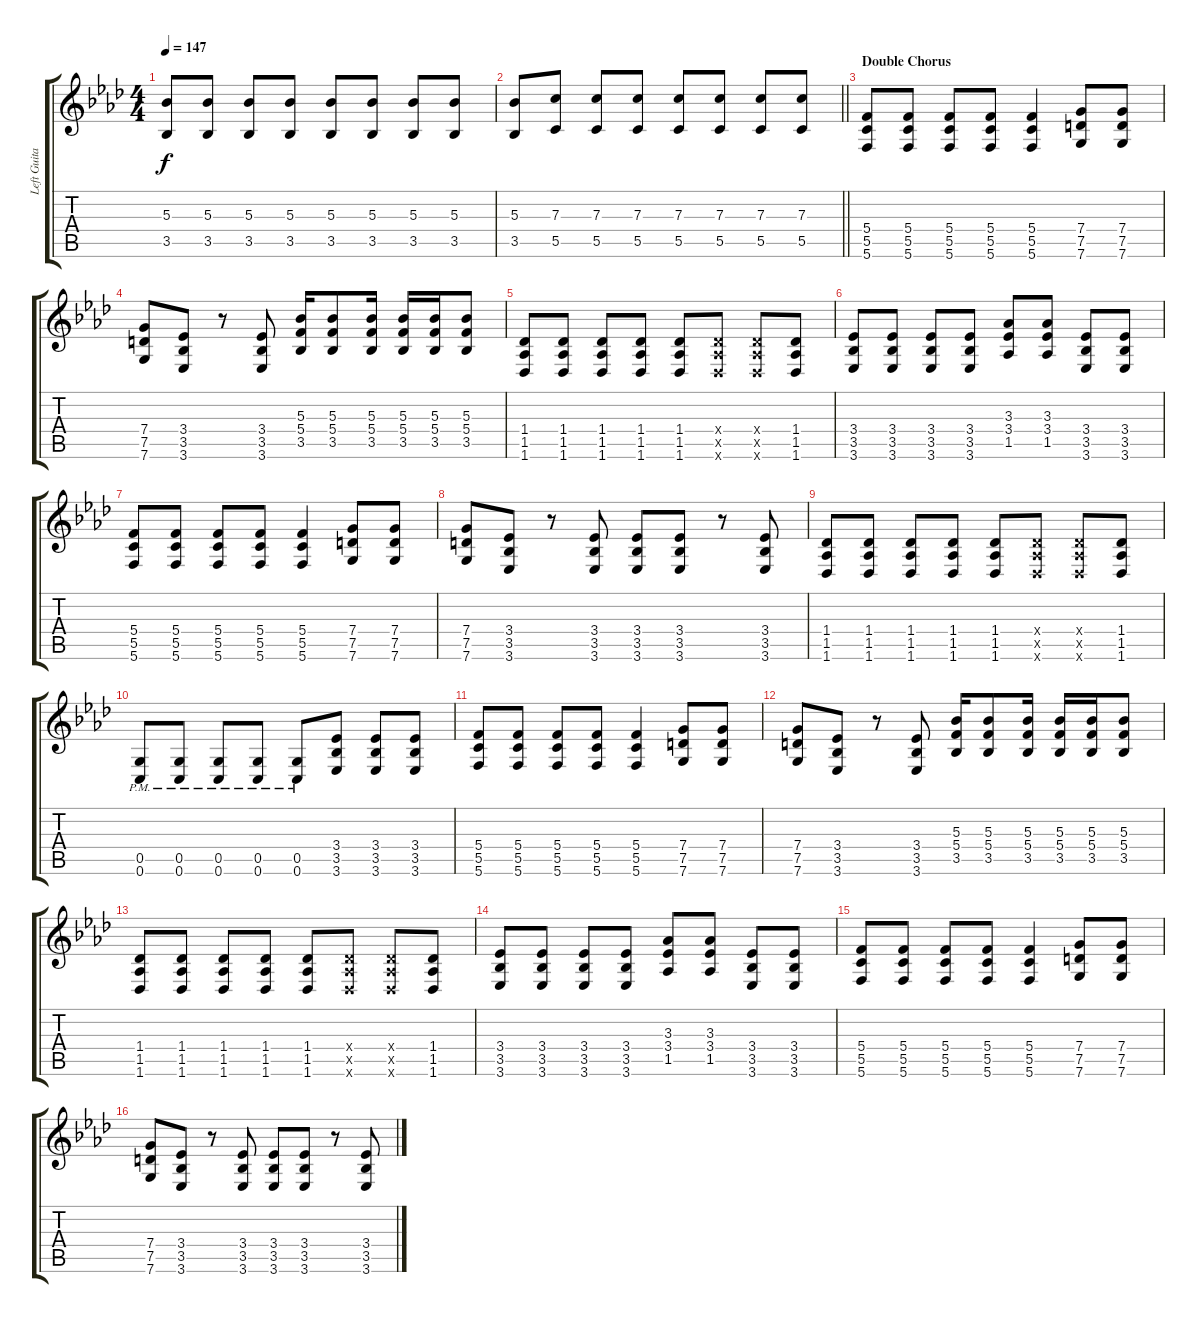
\track ("Left Guitar" "Left Guita") {instrument overdrivenguitar}
\staff {score tabs}
\tuning (D4 A3 F3 C3 G2 C2) {hide}
\ts (4 4)
\tempo 147
\clef g2
\ks ab
(5.3 3.5).8{dy f} (5.3 3.5).8 (5.3 3.5).8 (5.3 3.5).8 (5.3 3.5).8 (5.3 3.5).8 (5.3 3.5).8 (5.3 3.5).8 |
\barLineRight lightlight
(5.3 3.5).8 (7.3 5.5).8 (7.3 5.5).8 (7.3 5.5).8 (7.3 5.5).8 (7.3 5.5).8 (7.3 5.5).8 (7.3 5.5).8 |
\section ("" "Double Chorus")
(5.4 5.5 5.6).8 (5.4 5.5 5.6).8 (5.4 5.5 5.6).8 (5.4 5.5 5.6).8 (5.4 5.5 5.6).4 (7.4 7.5 7.6).8 (7.4 7.5 7.6).8 |
(7.4 7.5 7.6).8 (3.4 3.5 3.6).8 r.8 (3.4 3.5 3.6).8 (5.3 5.4 3.5).16 (5.3 5.4 3.5).8 (5.3 5.4 3.5).16 (5.3 5.4 3.5).16 (5.3 5.4 3.5).16 (5.3 5.4 3.5).8 |
(1.4 1.5 1.6).8 (1.4 1.5 1.6).8 (1.4 1.5 1.6).8 (1.4 1.5 1.6).8 (1.4 1.5 1.6).8 (1.4{x} 1.5{x} 1.6{x}).8 (1.4{x} 1.5{x} 1.6{x}).8 (1.4 1.5 1.6).8 |
(3.4 3.5 3.6).8 (3.4 3.5 3.6).8 (3.4 3.5 3.6).8 (3.4 3.5 3.6).8 (3.3 3.4 1.5).8 (3.3 3.4 1.5).8 (3.4 3.5 3.6).8 (3.4 3.5 3.6).8 |
(5.4 5.5 5.6).8 (5.4 5.5 5.6).8 (5.4 5.5 5.6).8 (5.4 5.5 5.6).8 (5.4 5.5 5.6).4 (7.4 7.5 7.6).8 (7.4 7.5 7.6).8 |
(7.4 7.5 7.6).8 (3.4 3.5 3.6).8 r.8 (3.4 3.5 3.6).8 (3.4 3.5 3.6).8 (3.4 3.5 3.6).8 r.8 (3.4 3.5 3.6).8 |
(1.4 1.5 1.6).8 (1.4 1.5 1.6).8 (1.4 1.5 1.6).8 (1.4 1.5 1.6).8 (1.4 1.5 1.6).8 (1.4{x} 1.5{x} 1.6{x}).8 (1.4{x} 1.5{x} 1.6{x}).8 (1.4 1.5 1.6).8 |
(0.5{pm} 0.6{pm}).8 (0.5{pm} 0.6{pm}).8 (0.5{pm} 0.6{pm}).8 (0.5{pm} 0.6{pm}).8 (0.5{pm} 0.6{pm}).8 (3.4 3.5 3.6).8 (3.4 3.5 3.6).8 (3.4 3.5 3.6).8 |
(5.4 5.5 5.6).8 (5.4 5.5 5.6).8 (5.4 5.5 5.6).8 (5.4 5.5 5.6).8 (5.4 5.5 5.6).4 (7.4 7.5 7.6).8 (7.4 7.5 7.6).8 |
(7.4 7.5 7.6).8 (3.4 3.5 3.6).8 r.8 (3.4 3.5 3.6).8 (5.3 5.4 3.5).16 (5.3 5.4 3.5).8 (5.3 5.4 3.5).16 (5.3 5.4 3.5).16 (5.3 5.4 3.5).16 (5.3 5.4 3.5).8 |
(1.4 1.5 1.6).8 (1.4 1.5 1.6).8 (1.4 1.5 1.6).8 (1.4 1.5 1.6).8 (1.4 1.5 1.6).8 (1.4{x} 1.5{x} 1.6{x}).8 (1.4{x} 1.5{x} 1.6{x}).8 (1.4 1.5 1.6).8 |
(3.4 3.5 3.6).8 (3.4 3.5 3.6).8 (3.4 3.5 3.6).8 (3.4 3.5 3.6).8 (3.3 3.4 1.5).8 (3.3 3.4 1.5).8 (3.4 3.5 3.6).8 (3.4 3.5 3.6).8 |
(5.4 5.5 5.6).8 (5.4 5.5 5.6).8 (5.4 5.5 5.6).8 (5.4 5.5 5.6).8 (5.4 5.5 5.6).4 (7.4 7.5 7.6).8 (7.4 7.5 7.6).8 |
(7.4 7.5 7.6).8 (3.4 3.5 3.6).8 r.8 (3.4 3.5 3.6).8 (3.4 3.5 3.6).8 (3.4 3.5 3.6).8 r.8 (3.4 3.5 3.6).8
